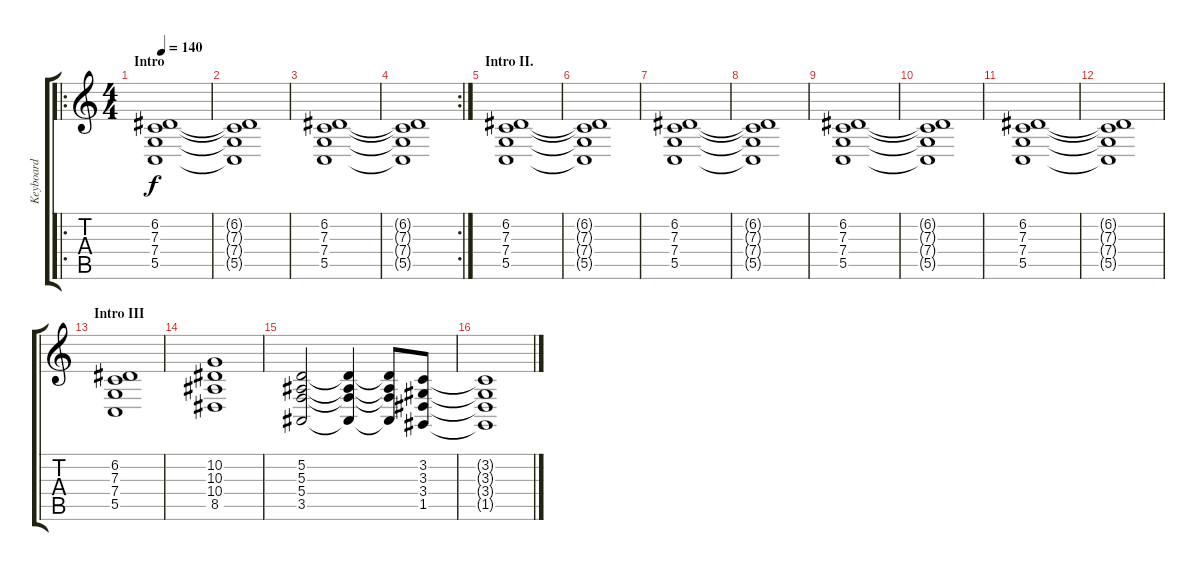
\track ("Keyboard" "Keyboard") {instrument stringensemble1}
\staff {score tabs}
\tuning (D4 A3 F3 C3 G2 D2) {hide}
\ro
\ts (4 4)
\section ("" "Intro")
\tempo 140
\clef g2
\ks c
(6.2 7.3 7.4 5.5).1{dy f instrument stringensemble1} |
(6.2{t} 7.3{t} 7.4{t} 5.5{t}).1 |
(6.2 7.3 7.4 5.5).1 |
\rc 2
(6.2{t} 7.3{t} 7.4{t} 5.5{t}).1 |
\section ("" "Intro II.")
(6.2 7.3 7.4 5.5).1 |
(6.2{t} 7.3{t} 7.4{t} 5.5{t}).1 |
(6.2 7.3 7.4 5.5).1 |
(6.2{t} 7.3{t} 7.4{t} 5.5{t}).1 |
(6.2 7.3 7.4 5.5).1 |
(6.2{t} 7.3{t} 7.4{t} 5.5{t}).1 |
(6.2 7.3 7.4 5.5).1 |
(6.2{t} 7.3{t} 7.4{t} 5.5{t}).1 |
\section ("" "Intro III")
(6.2 7.3 7.4 5.5).1 |
(10.2 10.3 10.4 8.5).1 |
(5.2 5.3 5.4 3.5).2 (5.2{t} 5.3{t} 5.4{t} 3.5{t}).4 (5.2{t} 5.3{t} 5.4{t} 3.5{t}).8 (3.2 3.3 3.4 1.5).8 |
(3.2{t} 3.3{t} 3.4{t} 1.5{t}).1
